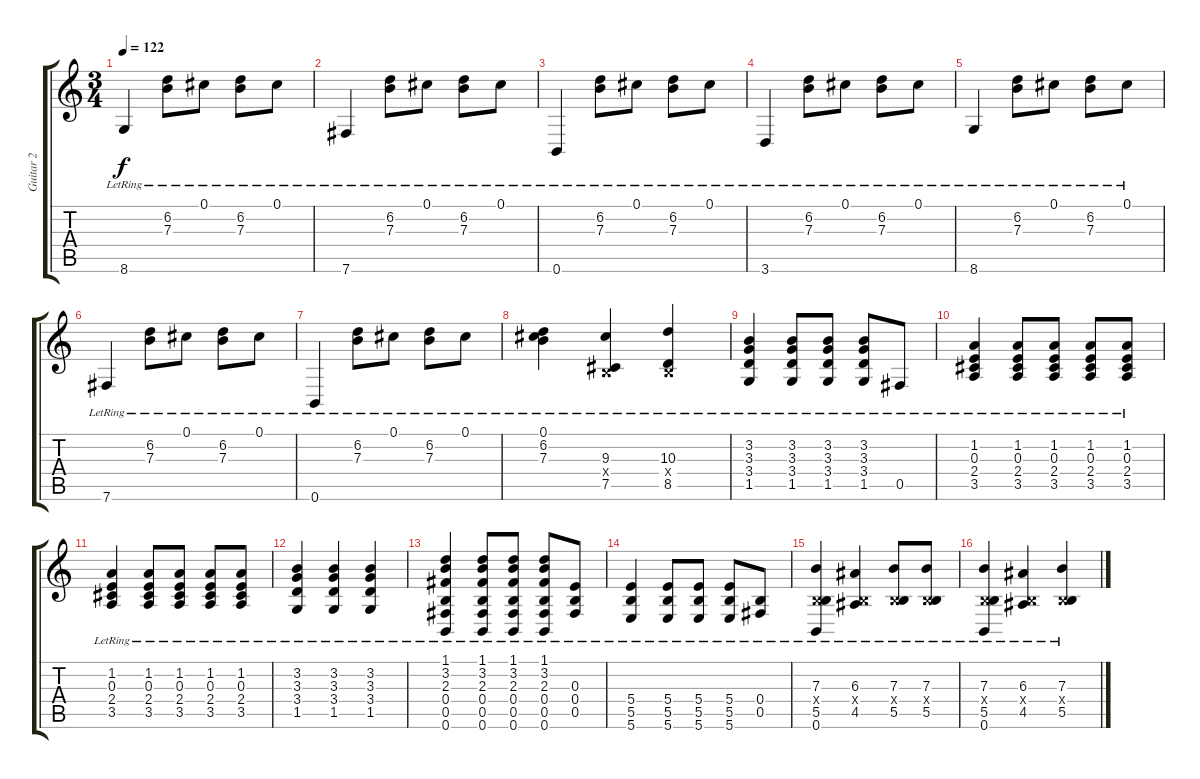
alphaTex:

\track ("Guitar 2" "Guitar 2") {instrument acousticguitarsteel}
\staff {score tabs}
\tuning (Db4 Ab3 E3 B2 Gb2 B1) {hide}
\ts (3 4)
\tempo 122
\clef g2
\ks c
8.6{lr}.4{dy f} (6.2{lr} 7.3{lr}).8 0.1{lr}.8 (6.2{lr} 7.3{lr}).8 0.1{lr}.8 |
7.6{lr}.4 (6.2{lr} 7.3{lr}).8 0.1{lr}.8 (6.2{lr} 7.3{lr}).8 0.1{lr}.8 |
0.6{lr}.4 (6.2{lr} 7.3{lr}).8 0.1{lr}.8 (6.2{lr} 7.3{lr}).8 0.1{lr}.8 |
3.6{lr}.4 (6.2{lr} 7.3{lr}).8 0.1{lr}.8 (6.2{lr} 7.3{lr}).8 0.1{lr}.8 |
8.6{lr}.4 (6.2{lr} 7.3{lr}).8 0.1{lr}.8 (6.2{lr} 7.3{lr}).8 0.1{lr}.8 |
7.6{lr}.4 (6.2{lr} 7.3{lr}).8 0.1{lr}.8 (6.2{lr} 7.3{lr}).8 0.1{lr}.8 |
0.6{lr}.4 (6.2{lr} 7.3{lr}).8 0.1{lr}.8 (6.2{lr} 7.3{lr}).8 0.1{lr}.8 |
(0.1{lr} 6.2{lr} 7.3{lr}).4 (9.3{lr} 0.4{x} 7.5{lr}).4 (10.3{lr} 0.4{x} 8.5{lr}).4 |
(3.2{lr} 3.3{lr} 3.4{lr} 1.5{lr}).4 (3.2{lr} 3.3{lr} 3.4{lr} 1.5{lr}).8 (3.2{lr} 3.3{lr} 3.4{lr} 1.5{lr}).8 (3.2{lr} 3.3{lr} 3.4{lr} 1.5{lr}).8 0.5{lr}.8 |
(1.2{lr} 0.3{lr} 2.4{lr} 3.5{lr}).4 (1.2{lr} 0.3{lr} 2.4{lr} 3.5{lr}).8 (1.2{lr} 0.3{lr} 2.4{lr} 3.5{lr}).8 (1.2{lr} 0.3{lr} 2.4{lr} 3.5{lr}).8 (1.2{lr} 0.3{lr} 2.4{lr} 3.5{lr}).8 |
(1.2{lr} 0.3{lr} 2.4{lr} 3.5{lr}).4 (1.2{lr} 0.3{lr} 2.4{lr} 3.5{lr}).8 (1.2{lr} 0.3{lr} 2.4{lr} 3.5{lr}).8 (1.2{lr} 0.3{lr} 2.4{lr} 3.5{lr}).8 (1.2{lr} 0.3{lr} 2.4{lr} 3.5{lr}).8 |
(3.2{lr} 3.3{lr} 3.4{lr} 1.5{lr}).4 (3.2{lr} 3.3{lr} 3.4{lr} 1.5{lr}).4 (3.2{lr} 3.3{lr} 3.4{lr} 1.5{lr}).4 |
(1.1{lr} 3.2{lr} 2.3{lr} 0.4{lr} 0.5{lr} 0.6{lr}).4 (1.1{lr} 3.2{lr} 2.3{lr} 0.4{lr} 0.5{lr} 0.6{lr}).8 (1.1{lr} 3.2{lr} 2.3{lr} 0.4{lr} 0.5{lr} 0.6{lr}).8 (1.1{lr} 3.2{lr} 2.3{lr} 0.4{lr} 0.5{lr} 0.6{lr}).8 (0.3{lr} 0.4{lr} 0.5{lr}).8 |
(5.4{lr} 5.5{lr} 5.6{lr}).4 (5.4{lr} 5.5{lr} 5.6{lr}).8 (5.4{lr} 5.5{lr} 5.6{lr}).8 (5.4{lr} 5.5{lr} 5.6{lr}).8 (0.4{lr} 0.5{lr}).8 |
(7.3{lr} 0.4{x} 5.5{lr} 0.6{lr}).4 (6.3{lr} 0.4{x} 4.5{lr}).4 (7.3{lr} 0.4{x} 5.5{lr}).8 (7.3{lr} 0.4{x} 5.5{lr}).8 |
(7.3{lr} 0.4{x} 5.5{lr} 0.6{lr}).4 (6.3{lr} 0.4{x} 4.5{lr}).4 (7.3{lr} 0.4{x} 5.5{lr}).4
